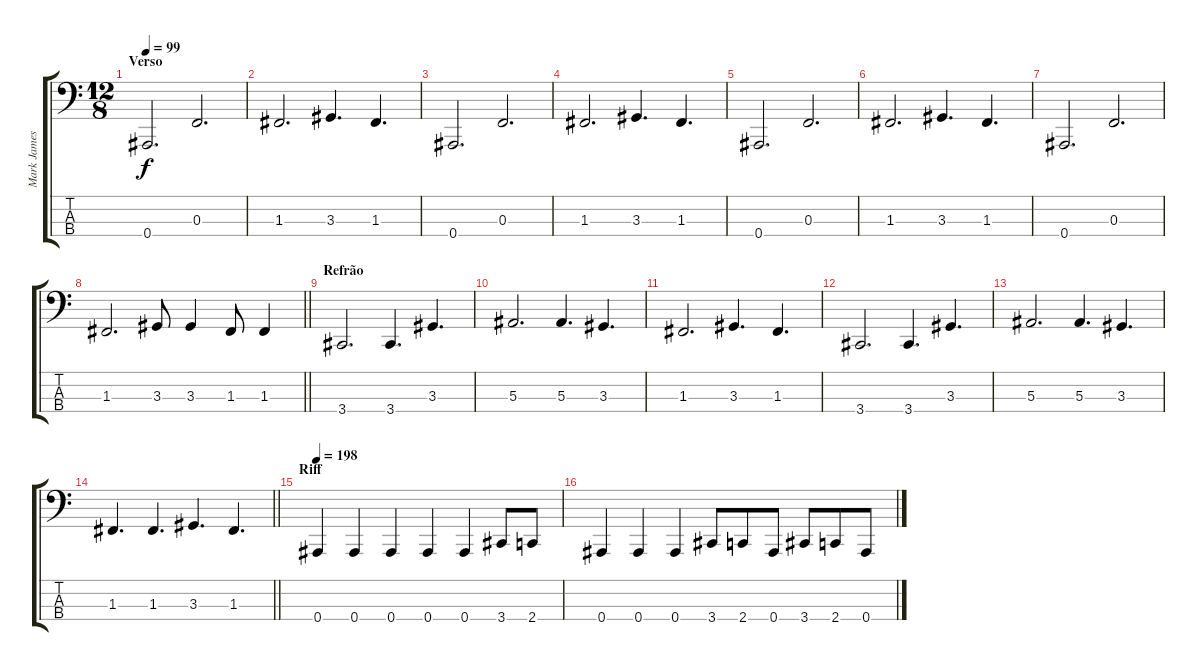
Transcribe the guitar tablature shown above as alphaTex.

\track ("Mark James" "Mark James") {instrument electricbasspick}
\staff {score tabs}
\tuning (Eb2 Bb1 F1 Bb0) {hide}
\ts (12 8)
\section ("" "Verso")
\tempo 99
\clef f4
\ks c
0.4.2{d dy f volume 16} 0.3.2{d} |
1.3.2{d} 3.3.4{d} 1.3.4{d} |
0.4.2{d} 0.3.2{d} |
1.3.2{d} 3.3.4{d} 1.3.4{d} |
0.4.2{d} 0.3.2{d} |
1.3.2{d} 3.3.4{d} 1.3.4{d} |
0.4.2{d} 0.3.2{d} |
\barLineRight lightlight
1.3.2{d} 3.3.8{volume 10} 3.3.4 1.3.8 1.3.4 |
\section ("" "Refrão")
3.4.2{d} 3.4.4{d} 3.3.4{d} |
5.3.2{d} 5.3.4{d} 3.3.4{d} |
1.3.2{d} 3.3.4{d} 1.3.4{d} |
3.4.2{d} 3.4.4{d} 3.3.4{d} |
5.3.2{d} 5.3.4{d} 3.3.4{d} |
\barLineRight lightlight
1.3.4{d} 1.3.4{d} 3.3.4{d} 1.3.4{d} |
\section ("" "Riff")
\tempo 198
0.4.4 0.4.4 0.4.4 0.4.4 0.4.4 3.4.8 2.4.8 |
0.4.4 0.4.4 0.4.4 3.4.8 2.4.8 0.4.8 3.4.8 2.4.8 0.4.8
